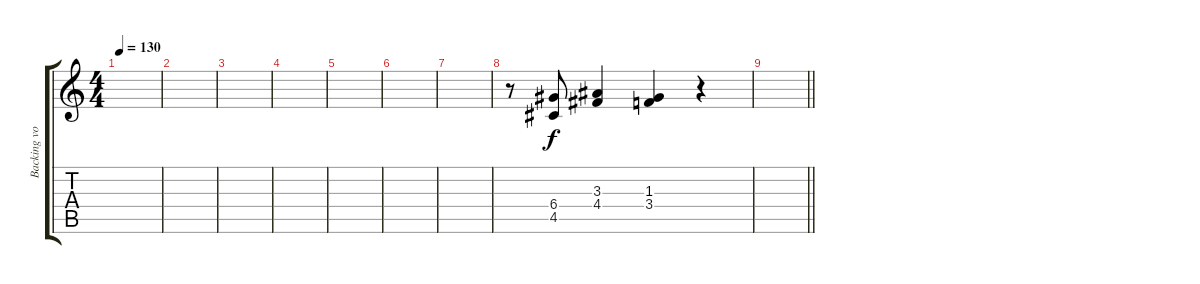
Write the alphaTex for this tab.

\track ("Backing vox" "Backing vo") {instrument electricbasspick}
\staff {score tabs}
\tuning (E4 B3 G3 D3 A2 E2) {hide}
\ts (4 4)
\tempo 130
\clef g2
\ks c
|
|
|
|
|
|
|
r.8 (6.4 4.5).8 (3.3 4.4).4 (1.3 3.4).4 r.4 |
\barLineRight lightlight
